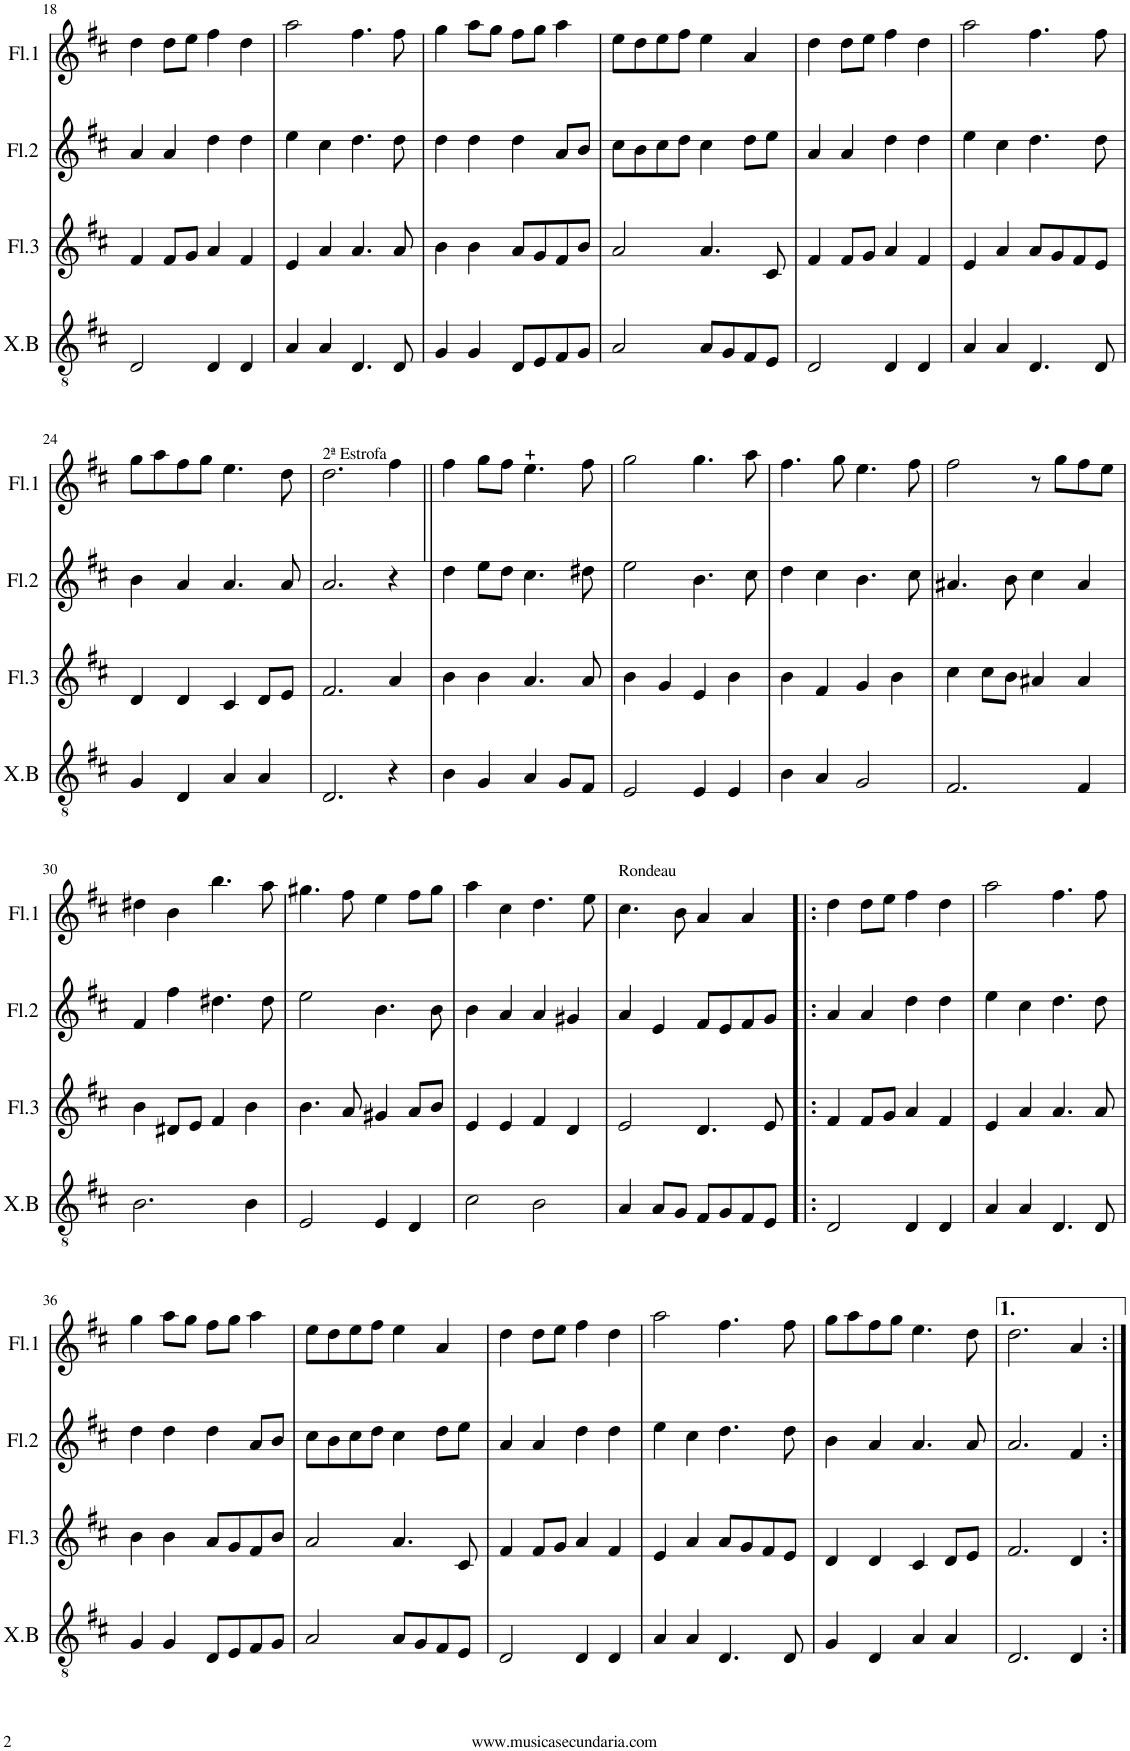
**kern	**kern	**kern	**kern
*part4	*part3	*part2	*part1
*staff4	*staff3	*staff2	*staff1
*I"Xil.Bajo	*I"Flauta 3	*I"Flauta 2	*I"Flauta 1
*I'X.B	*I'Fl.3	*I'Fl.2	*I'Fl.1
!!LO:PB:g=z
*clefGv2	*clefG2	*clefG2	*clefG2
*k[f#c#]	*k[f#c#]	*k[f#c#]	*k[f#c#]
*M2/2	*M2/2	*M2/2	*M2/2
=18	=18	=18	=18
2D/	4f#/	4a/	4dd\
.	8f#/L	4a/	8dd\L
.	8g/J	.	8ee\J
4D/	4a/	4dd\	4ff#\
4D/	4f#/	4dd\	4dd\
=19	=19	=19	=19
4A/	4e/	4ee\	2aa\
4A/	4a/	4cc#\	.
4.D/	4.a/	4.dd\	4.ff#\
8D/	8a/	8dd\	8ff#\
=20	=20	=20	=20
4G/	4b\	4dd\	4gg\
4G/	4b\	4dd\	8aa\L
.	.	.	8gg\J
8D/L	8a/L	4dd\	8ff#\L
8E/	8g/	.	8gg\J
8F#/	8f#/	8a/L	4aa\
8G/J	8b/J	8b/J	.
=21	=21	=21	=21
2A/	2a/	8cc#\L	8ee\L
.	.	8b\	8dd\
.	.	8cc#\	8ee\
.	.	8dd\J	8ff#\J
8A/L	4.a/	4cc#\	4ee\
8G/	.	.	.
8F#/	.	8dd\L	4a/
8E/J	8c#/	8ee\J	.
=22	=22	=22	=22
2D/	4f#/	4a/	4dd\
.	8f#/L	4a/	8dd\L
.	8g/J	.	8ee\J
4D/	4a/	4dd\	4ff#\
4D/	4f#/	4dd\	4dd\
=23	=23	=23	=23
4A/	4e/	4ee\	2aa\
4A/	4a/	4cc#\	.
4.D/	8a/L	4.dd\	4.ff#\
.	8g/	.	.
.	8f#/	.	.
8D/	8e/J	8dd\	8ff#\
!!LO:LB:g=z
=24	=24	=24	=24
4G/	4d/	4b\	8gg\L
.	.	.	8aa\
4D/	4d/	4a/	8ff#\
.	.	.	8gg\J
4A/	4c#/	4.a/	4.ee\
4A/	8d/L	.	.
.	8e/J	8a/	8dd\
=25	=25	=25	=25
!	!	!	!LO:TX:a:t=2ª Estrofa
2.D/	2.f#/	2.a/	2.dd\
4r	4a/	4r	4ff#\
=26||	=26||	=26||	=26||
4B\	4b\	4dd\	4ff#\
4G/	4b\	8ee\L	8gg\L
.	.	8dd\J	8ff#\J
4A/	4.a/	4.cc#\	4.ee\
8G/L	.	.	.
8F#/J	8a/	8dd#X\	8ff#\
=27	=27	=27	=27
2E/	4b\	2ee\	2gg\
.	4g/	.	.
4E/	4e/	4.b\	4.gg\
4E/	4b\	.	.
.	.	8cc#\	8aa\
=28	=28	=28	=28
4B\	4b\	4dd\	4.ff#\
4A/	4f#/	4cc#\	.
.	.	.	8gg\
2G/	4g/	4.b\	4.ee\
.	4b\	.	.
.	.	8cc#\	8ff#\
=29	=29	=29	=29
2.F#/	4cc#\	4.a#X/	2ff#\
.	8cc#\L	.	.
.	8b\J	8b\	.
.	4a#X/	4cc#\	8r
.	.	.	8gg\L
4F#/	4a#/	4a#/	8ff#\
.	.	.	8ee\J
!!LO:LB:g=z
=30	=30	=30	=30
2.B\	4b\	4f#/	4dd#X\
.	8d#X/L	4ff#\	4b\
.	8e/J	.	.
.	4f#/	4.dd#X\	4.bb\
4B\	4b\	.	.
.	.	8dd#\	8aa\
=31	=31	=31	=31
2E/	4.b\	2ee\	4.gg#X\
.	8a/	.	8ff#\
4E/	4g#X/	4.b\	4ee\
4D/	8a/L	.	8ff#\L
.	8b/J	8b\	8gg#\J
=32	=32	=32	=32
2c#\	4e/	4b\	4aa\
.	4e/	4a/	4cc#\
2B\	4f#/	4a/	4.dd\
.	4d/	4g#X/	.
.	.	.	8ee\
=33	=33	=33	=33
!	!	!	!LO:TX:a:t=Rondeau
4A/	2e/	4a/	4.cc#\
8A/L	.	4e/	.
8G/J	.	.	8b\
8F#/L	4.d/	8f#/L	4a/
8G/	.	8e/	.
8F#/	.	8f#/	4a/
8E/J	8e/	8g/J	.
=34!|:	=34!|:	=34!|:	=34!|:
2D/	4f#/	4a/	4dd\
.	8f#/L	4a/	8dd\L
.	8g/J	.	8ee\J
4D/	4a/	4dd\	4ff#\
4D/	4f#/	4dd\	4dd\
=35	=35	=35	=35
4A/	4e/	4ee\	2aa\
4A/	4a/	4cc#\	.
4.D/	4.a/	4.dd\	4.ff#\
8D/	8a/	8dd\	8ff#\
!!LO:LB:g=z
=36	=36	=36	=36
4G/	4b\	4dd\	4gg\
4G/	4b\	4dd\	8aa\L
.	.	.	8gg\J
8D/L	8a/L	4dd\	8ff#\L
8E/	8g/	.	8gg\J
8F#/	8f#/	8a/L	4aa\
8G/J	8b/J	8b/J	.
=37	=37	=37	=37
2A/	2a/	8cc#\L	8ee\L
.	.	8b\	8dd\
.	.	8cc#\	8ee\
.	.	8dd\J	8ff#\J
8A/L	4.a/	4cc#\	4ee\
8G/	.	.	.
8F#/	.	8dd\L	4a/
8E/J	8c#/	8ee\J	.
=38	=38	=38	=38
2D/	4f#/	4a/	4dd\
.	8f#/L	4a/	8dd\L
.	8g/J	.	8ee\J
4D/	4a/	4dd\	4ff#\
4D/	4f#/	4dd\	4dd\
=39	=39	=39	=39
4A/	4e/	4ee\	2aa\
4A/	4a/	4cc#\	.
4.D/	8a/L	4.dd\	4.ff#\
.	8g/	.	.
.	8f#/	.	.
8D/	8e/J	8dd\	8ff#\
=40	=40	=40	=40
4G/	4d/	4b\	8gg\L
.	.	.	8aa\
4D/	4d/	4a/	8ff#\
.	.	.	8gg\J
4A/	4c#/	4.a/	4.ee\
4A/	8d/L	.	.
.	8e/J	8a/	8dd\
=41	=41	=41	=41
2.D/	2.f#/	2.a/	2.dd\
4D/	4d/	4f#/	4a/
=:|!	=:|!	=:|!	=:|!
*-	*-	*-	*-
